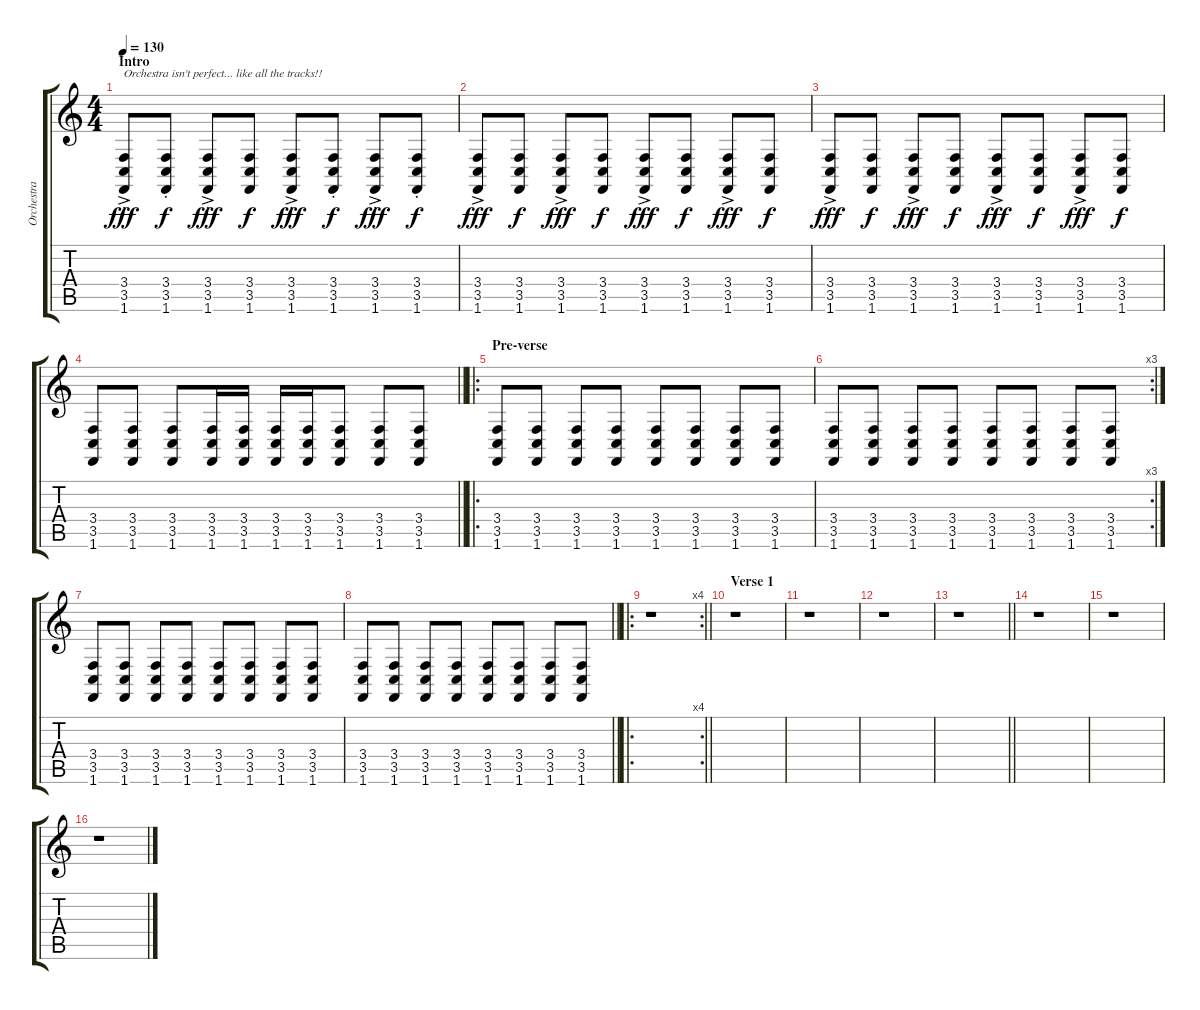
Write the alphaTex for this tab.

\track ("Orchestra bass" "Orchestra ") {instrument stringensemble1}
\staff {score tabs}
\tuning (E4 B3 G3 D3 A2 E2) {hide}
\ts (4 4)
\section ("" "Intro")
\tempo 130
\clef g2
\ks c
(3.4{ac} 3.5{ac st} 1.6{st}).8{txt "Orchestra isn't perfect... like all the tracks!!" dy fff instrument stringensemble1} (3.4 3.5 1.6{st}).8{dy f} (3.4{ac} 3.5{st} 1.6{st}).8{dy fff} (3.4 3.5 1.6).8{dy f} (3.4{ac} 3.5 1.6{st}).8{dy fff} (3.4 3.5{st} 1.6).8{dy f} (3.4{ac} 3.5{st} 1.6).8{dy fff} (3.4 3.5{st} 1.6).8{dy f} |
(3.4 3.5{ac} 1.6).8{dy fff} (3.4 3.5 1.6).8{dy f} (3.4{ac} 3.5 1.6).8{dy fff} (3.4 3.5 1.6).8{dy f} (3.4{ac} 3.5 1.6).8{dy fff} (3.4 3.5 1.6).8{dy f} (3.4 3.5{ac} 1.6).8{dy fff} (3.4 3.5 1.6).8{dy f} |
(3.4 3.5{ac} 1.6).8{dy fff} (3.4 3.5 1.6).8{dy f} (3.4{ac} 3.5 1.6).8{dy fff} (3.4 3.5 1.6).8{dy f} (3.4 3.5{ac} 1.6).8{dy fff} (3.4 3.5 1.6).8{dy f} (3.4{ac} 3.5 1.6).8{dy fff} (3.4 3.5 1.6).8{dy f} |
\barLineRight lightlight
(3.4 3.5 1.6).8 (3.4 3.5 1.6).8 (3.4 3.5 1.6).8 (3.4 3.5 1.6).16 (3.4 3.5 1.6).16 (3.4 3.5 1.6).16 (3.4 3.5 1.6).16 (3.4 3.5 1.6).8 (3.4 3.5 1.6).8 (3.4 3.5 1.6).8 |
\ro
\section ("" "Pre-verse")
(3.4 3.5 1.6).8 (3.4 3.5 1.6).8 (3.4 3.5 1.6).8 (3.4 3.5 1.6).8 (3.4 3.5 1.6).8 (3.4 3.5 1.6).8 (3.4 3.5 1.6).8 (3.4 3.5 1.6).8 |
\rc 3
(3.4 3.5 1.6).8 (3.4 3.5 1.6).8 (3.4 3.5 1.6).8 (3.4 3.5 1.6).8 (3.4 3.5 1.6).8 (3.4 3.5 1.6).8 (3.4 3.5 1.6).8 (3.4 3.5 1.6).8 |
(3.4 3.5 1.6).8 (3.4 3.5 1.6).8 (3.4 3.5 1.6).8 (3.4 3.5 1.6).8 (3.4 3.5 1.6).8 (3.4 3.5 1.6).8 (3.4 3.5 1.6).8 (3.4 3.5 1.6).8 |
\barLineRight lightlight
(3.4 3.5 1.6).8 (3.4 3.5 1.6).8 (3.4 3.5 1.6).8 (3.4 3.5 1.6).8 (3.4 3.5 1.6).8 (3.4 3.5 1.6).8 (3.4 3.5 1.6).8 (3.4 3.5 1.6).8 |
\ro
\rc 4
\barLineRight lightlight
r.1 |
\section ("" "Verse 1")
r.1 |
r.1 |
r.1 |
\barLineRight lightlight
r.1 |
r.1 |
r.1 |
r.1
